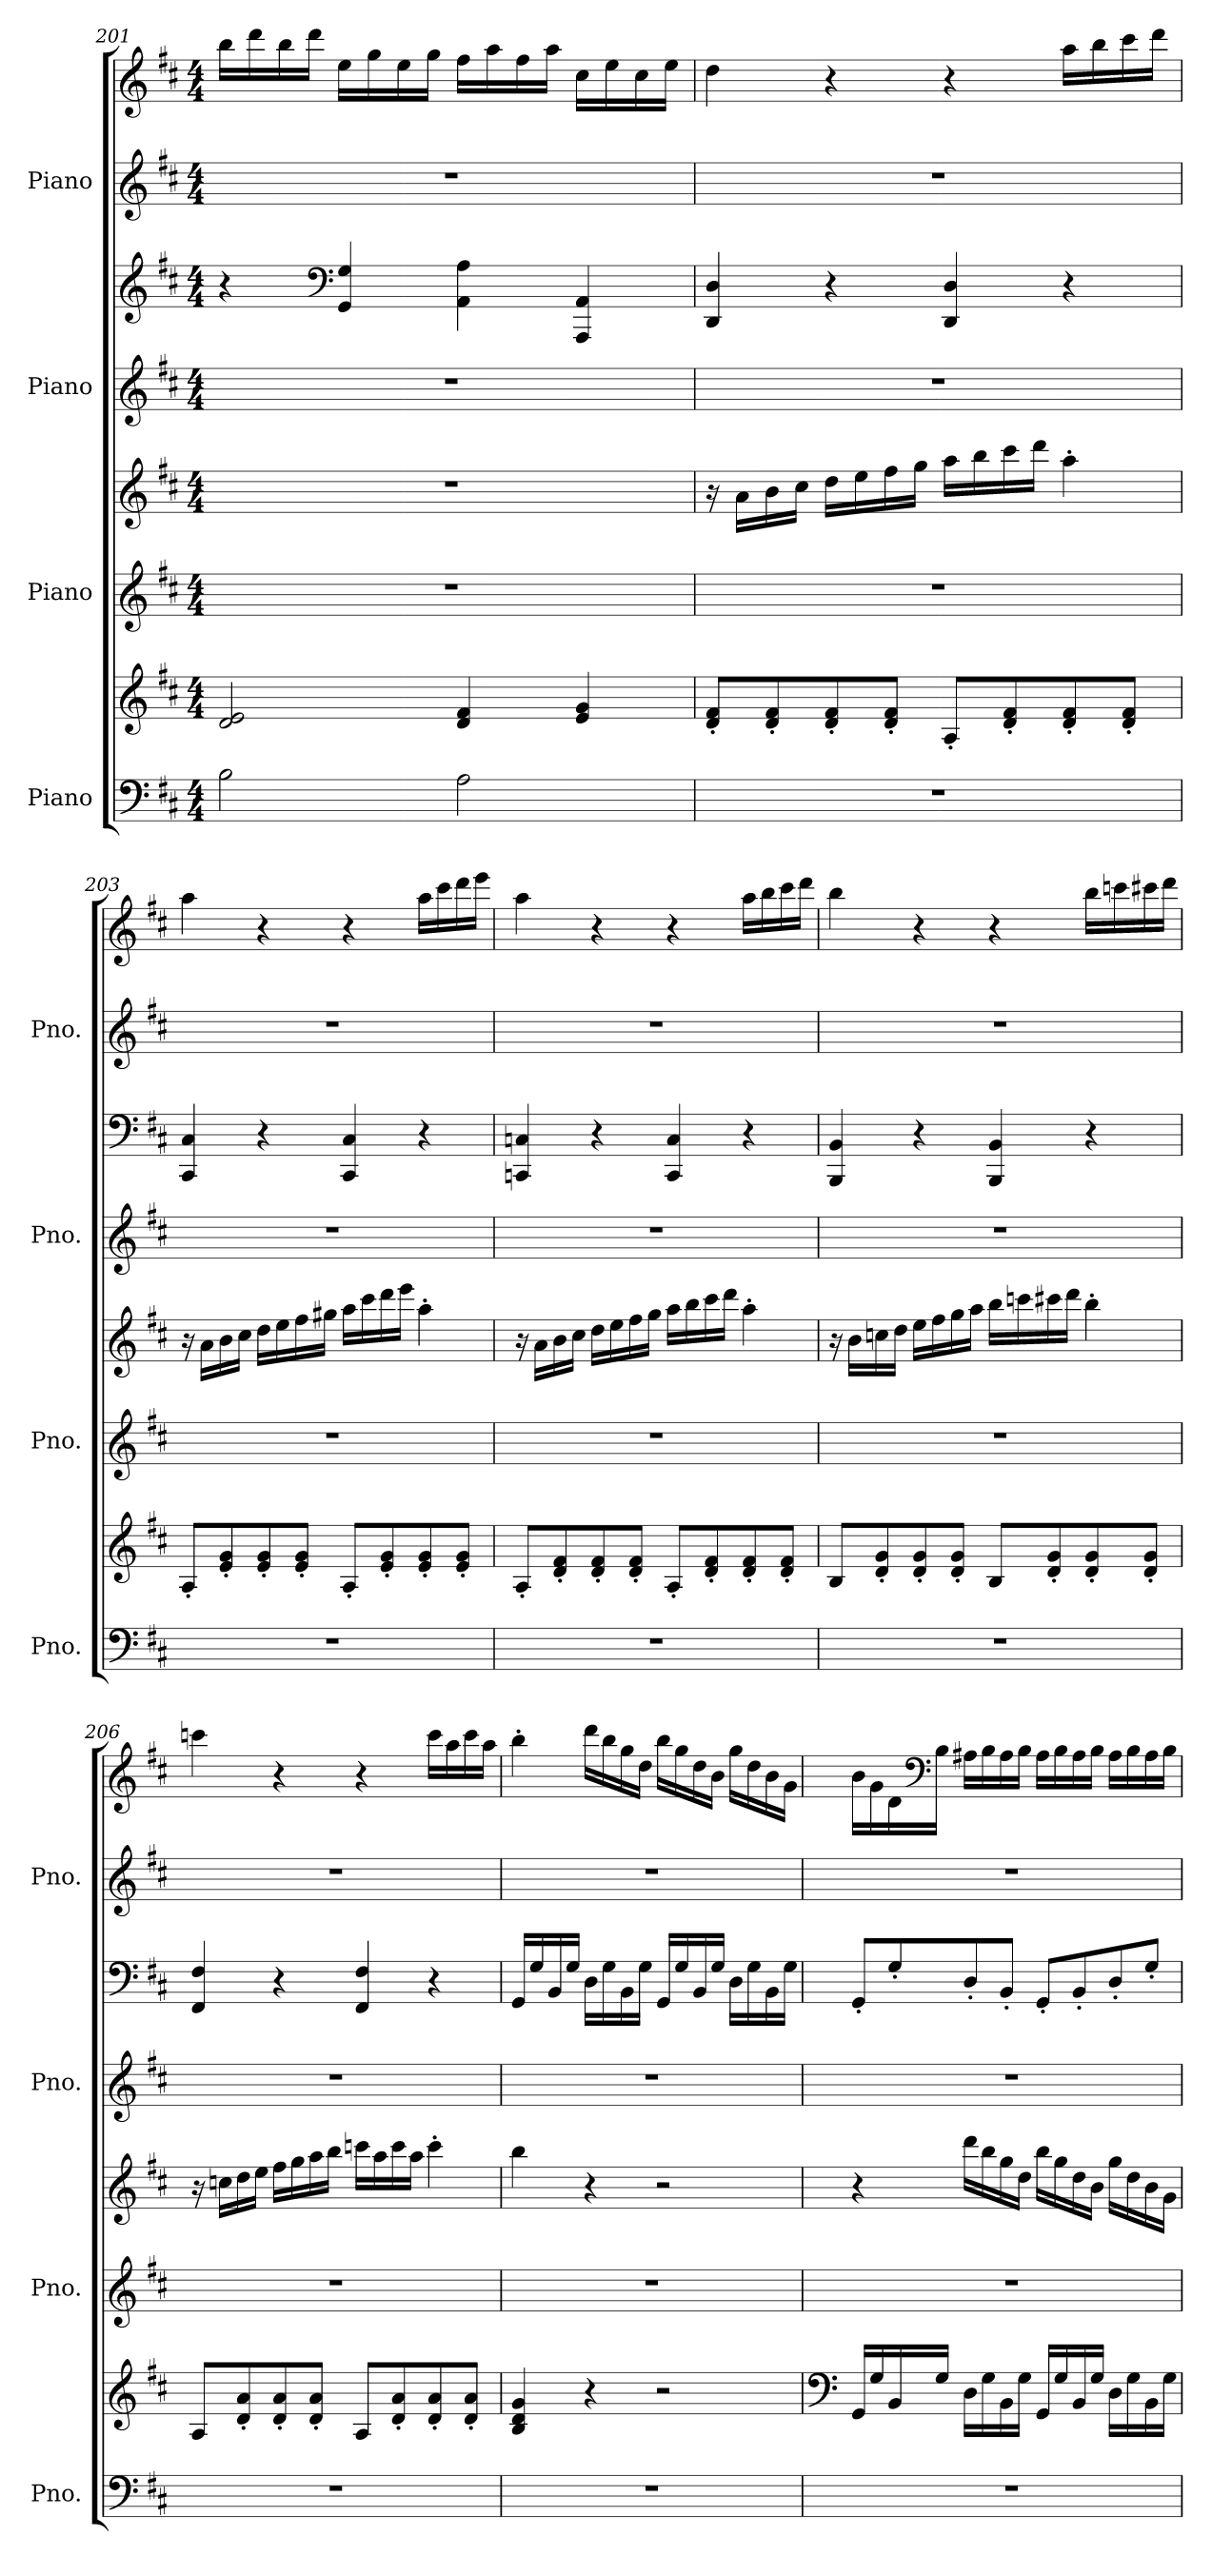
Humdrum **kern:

**kern	**kern	**kern	**kern	**kern	**kern	**kern	**kern
*part4	*part4	*part3	*part3	*part2	*part2	*part1	*part1
*staff8	*staff7	*staff6	*staff5	*staff4	*staff3	*staff2	*staff1
*I"Piano	*	*I"Piano	*	*I"Piano	*	*I"Piano	*
*I'Pno.	*	*I'Pno.	*	*I'Pno.	*	*I'Pno.	*
!!LO:PB:g=z
*clefF4	*clefG2	*clefG2	*clefG2	*clefG2	*clefG2	*clefG2	*clefG2
*k[f#c#]	*k[f#c#]	*k[f#c#]	*k[f#c#]	*k[f#c#]	*k[f#c#]	*k[f#c#]	*k[f#c#]
*M4/4	*M4/4	*M4/4	*M4/4	*M4/4	*M4/4	*M4/4	*M4/4
=201	=201	=201	=201	=201	=201	=201	=201
2B\	2d/ 2e/	1r	1r	1r	4r	1r	16bb\LL
.	.	.	.	.	.	.	16ddd\
.	.	.	.	.	.	.	16bb\
.	.	.	.	.	.	.	16ddd\JJ
*	*	*	*	*	*clefF4	*	*
.	.	.	.	.	4GG/ 4G/	.	16ee\LL
.	.	.	.	.	.	.	16gg\
.	.	.	.	.	.	.	16ee\
.	.	.	.	.	.	.	16gg\JJ
2A\	4d/ 4f#/	.	.	.	4AA\ 4A\	.	16ff#\LL
.	.	.	.	.	.	.	16aa\
.	.	.	.	.	.	.	16ff#\
.	.	.	.	.	.	.	16aa\JJ
.	4e/ 4g/	.	.	.	4AAA/ 4AA/	.	16cc#\LL
.	.	.	.	.	.	.	16ee\
.	.	.	.	.	.	.	16cc#\
.	.	.	.	.	.	.	16ee\JJ
=202	=202	=202	=202	=202	=202	=202	=202
1r	8d/' 8f#/'L	1r	16r	1r	4DD/ 4D/	1r	4dd\
.	.	.	16a\LL	.	.	.	.
.	8d/' 8f#/'	.	16b\	.	.	.	.
.	.	.	16cc#\JJ	.	.	.	.
.	8d/' 8f#/'	.	16dd\LL	.	4r	.	4r
.	.	.	16ee\	.	.	.	.
.	8d/' 8f#/'J	.	16ff#\	.	.	.	.
.	.	.	16gg\JJ	.	.	.	.
.	8A'/L	.	16aa\LL	.	4DD/ 4D/	.	4r
.	.	.	16bb\	.	.	.	.
.	8d/' 8f#/'	.	16ccc#\	.	.	.	.
.	.	.	16ddd\JJ	.	.	.	.
.	8d/' 8f#/'	.	4aa'\	.	4r	.	16aa\LL
.	.	.	.	.	.	.	16bb\
.	8d/' 8f#/'J	.	.	.	.	.	16ccc#\
.	.	.	.	.	.	.	16ddd\JJ
!!LO:PB:g=z
=203	=203	=203	=203	=203	=203	=203	=203
1r	8A'/L	1r	16r	1r	4CC#/ 4C#/	1r	4aa\
.	.	.	16a\LL	.	.	.	.
.	8e/' 8g/'	.	16b\	.	.	.	.
.	.	.	16cc#\JJ	.	.	.	.
.	8e/' 8g/'	.	16dd\LL	.	4r	.	4r
.	.	.	16ee\	.	.	.	.
.	8e/' 8g/'J	.	16ff#\	.	.	.	.
.	.	.	16gg#X\JJ	.	.	.	.
.	8A'/L	.	16aa\LL	.	4CC#/ 4C#/	.	4r
.	.	.	16ccc#\	.	.	.	.
.	8e/' 8g/'	.	16ddd\	.	.	.	.
.	.	.	16eee\JJ	.	.	.	.
.	8e/' 8g/'	.	4aa'\	.	4r	.	16aa\LL
.	.	.	.	.	.	.	16ccc#\
.	8e/' 8g/'J	.	.	.	.	.	16ddd\
.	.	.	.	.	.	.	16eee\JJ
=204	=204	=204	=204	=204	=204	=204	=204
1r	8A'/L	1r	16r	1r	4CCn/ 4Cn/	1r	4aa\
.	.	.	16a\LL	.	.	.	.
.	8d/' 8f#/'	.	16b\	.	.	.	.
.	.	.	16cc#\JJ	.	.	.	.
.	8d/' 8f#/'	.	16dd\LL	.	4r	.	4r
.	.	.	16ee\	.	.	.	.
.	8d/' 8f#/'J	.	16ff#\	.	.	.	.
.	.	.	16gg\JJ	.	.	.	.
.	8A'/L	.	16aa\LL	.	4CC/ 4C/	.	4r
.	.	.	16bb\	.	.	.	.
.	8d/' 8f#/'	.	16ccc#\	.	.	.	.
.	.	.	16ddd\JJ	.	.	.	.
.	8d/' 8f#/'	.	4aa'\	.	4r	.	16aa\LL
.	.	.	.	.	.	.	16bb\
.	8d/' 8f#/'J	.	.	.	.	.	16ccc#\
.	.	.	.	.	.	.	16ddd\JJ
!!LO:PB:g=z
=205	=205	=205	=205	=205	=205	=205	=205
1r	8B/L	1r	16r	1r	4BBB/ 4BB/	1r	4bb\
.	.	.	16b\LL	.	.	.	.
.	8d/' 8g/'	.	16ccn\	.	.	.	.
.	.	.	16dd\JJ	.	.	.	.
.	8d/' 8g/'	.	16ee\LL	.	4r	.	4r
.	.	.	16ff#\	.	.	.	.
.	8d/' 8g/'J	.	16gg\	.	.	.	.
.	.	.	16aa\JJ	.	.	.	.
.	8B/L	.	16bb\LL	.	4BBB/ 4BB/	.	4r
.	.	.	16cccn\	.	.	.	.
.	8d/' 8g/'	.	16ccc#X\	.	.	.	.
.	.	.	16ddd\JJ	.	.	.	.
.	8d/' 8g/'	.	4bb'\	.	4r	.	16bb\LL
.	.	.	.	.	.	.	16cccn\
.	8d/' 8g/'J	.	.	.	.	.	16ccc#X\
.	.	.	.	.	.	.	16ddd\JJ
!!LO:PB:g=z
=206	=206	=206	=206	=206	=206	=206	=206
1r	8A/L	1r	16r	1r	4FF#/ 4F#/	1r	4cccn\
.	.	.	16ccn\LL	.	.	.	.
.	8d/' 8a/'	.	16dd\	.	.	.	.
.	.	.	16ee\JJ	.	.	.	.
.	8d/' 8a/'	.	16ff#\LL	.	4r	.	4r
.	.	.	16gg\	.	.	.	.
.	8d/' 8a/'J	.	16aa\	.	.	.	.
.	.	.	16bb\JJ	.	.	.	.
.	8A/L	.	16cccn\LL	.	4FF#/ 4F#/	.	4r
.	.	.	16aa\	.	.	.	.
.	8d/' 8a/'	.	16ccc\	.	.	.	.
.	.	.	16aa\JJ	.	.	.	.
.	8d/' 8a/'	.	4ccc'\	.	4r	.	16ccc\LL
.	.	.	.	.	.	.	16aa\
.	8d/' 8a/'J	.	.	.	.	.	16ccc\
.	.	.	.	.	.	.	16aa\JJ
=207	=207	=207	=207	=207	=207	=207	=207
1r	4B/ 4d/ 4g/	1r	4bb\	1r	16GG/LL	1r	4bb'\
.	.	.	.	.	16G/	.	.
.	.	.	.	.	16BB/	.	.
.	.	.	.	.	16G/JJ	.	.
.	4r	.	4r	.	16D\LL	.	16ddd\LL
.	.	.	.	.	16G\	.	16bb\
.	.	.	.	.	16BB\	.	16gg\
.	.	.	.	.	16G\JJ	.	16dd\JJ
.	2r	.	2r	.	16GG/LL	.	16bb\LL
.	.	.	.	.	16G/	.	16gg\
.	.	.	.	.	16BB/	.	16dd\
.	.	.	.	.	16G/JJ	.	16b\JJ
.	.	.	.	.	16D\LL	.	16gg\LL
.	.	.	.	.	16G\	.	16dd\
.	.	.	.	.	16BB\	.	16b\
.	.	.	.	.	16G\JJ	.	16g\JJ
!!LO:PB:g=z
=208	=208	=208	=208	=208	=208	=208	=208
*	*clefF4	*	*	*	*	*	*
1r	16GG/LL	1r	4r	1r	8GG'/L	1r	16b\LL
.	16G/	.	.	.	.	.	16g\
.	16BB/	.	.	.	8G'/	.	16d\
*	*	*	*	*	*	*	*clefF4
.	16G/JJ	.	.	.	.	.	16B\JJ
.	16D\LL	.	16ddd\LL	.	8D'/	.	16A#X\LL
.	16G\	.	16bb\	.	.	.	16B\
.	16BB\	.	16gg\	.	8BB'/J	.	16A#\
.	16G\JJ	.	16dd\JJ	.	.	.	16B\JJ
.	16GG/LL	.	16bb\LL	.	8GG'/L	.	16A#\LL
.	16G/	.	16gg\	.	.	.	16B\
.	16BB/	.	16dd\	.	8BB'/	.	16A#\
.	16G/JJ	.	16b\JJ	.	.	.	16B\JJ
.	16D\LL	.	16gg\LL	.	8D'/	.	16A#\LL
.	16G\	.	16dd\	.	.	.	16B\
.	16BB\	.	16b\	.	8G'/J	.	16A#\
.	16G\JJ	.	16g\JJ	.	.	.	16B\JJ
=	=	=	=	=	=	=	=
*-	*-	*-	*-	*-	*-	*-	*-
